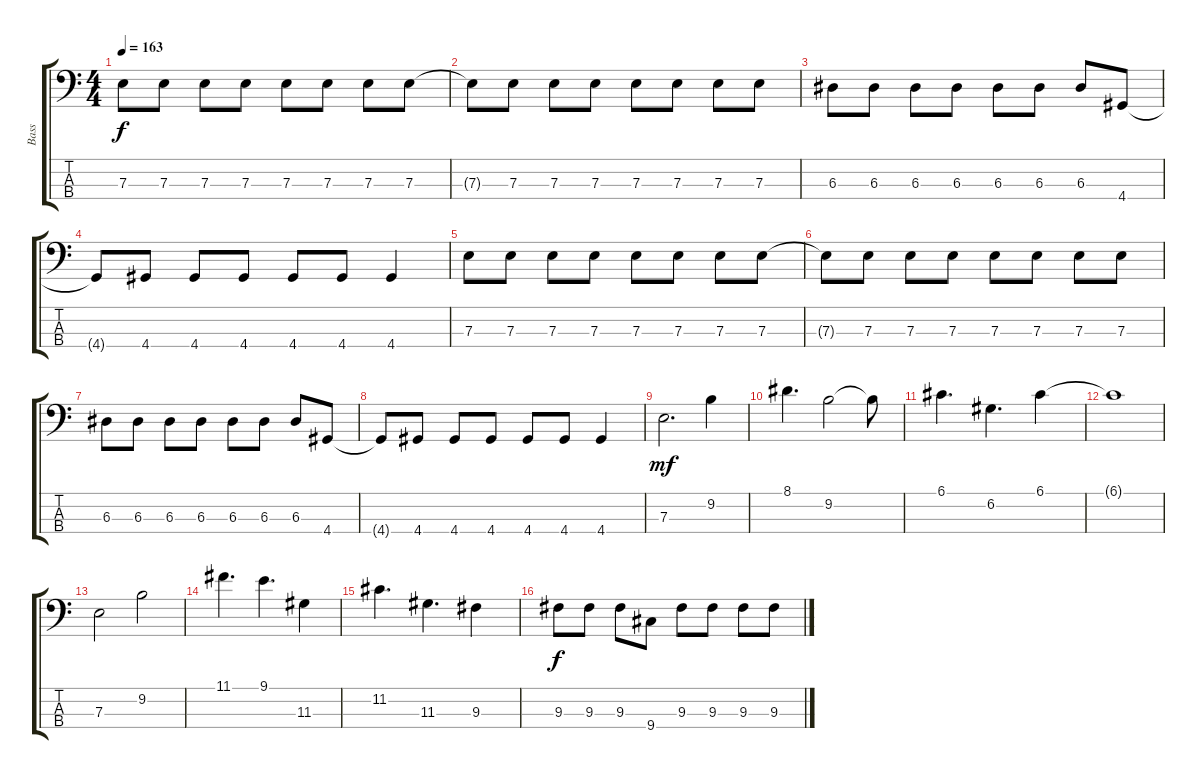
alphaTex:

\track ("Bass" "Bass") {instrument electricbassfinger}
\staff {score tabs}
\tuning (G2 D2 A1 E1) {hide}
\ts (4 4)
\tempo 163
\clef f4
\ks c
7.3.8{dy f} 7.3.8 7.3.8 7.3.8 7.3.8 7.3.8 7.3.8 7.3.8 |
7.3{t}.8 7.3.8 7.3.8 7.3.8 7.3.8 7.3.8 7.3.8 7.3.8 |
6.3.8 6.3.8 6.3.8 6.3.8 6.3.8 6.3.8 6.3.8 4.4.8 |
4.4{t}.8 4.4.8 4.4.8 4.4.8 4.4.8 4.4.8 4.4.4 |
7.3.8 7.3.8 7.3.8 7.3.8 7.3.8 7.3.8 7.3.8 7.3.8 |
7.3{t}.8 7.3.8 7.3.8 7.3.8 7.3.8 7.3.8 7.3.8 7.3.8 |
6.3.8 6.3.8 6.3.8 6.3.8 6.3.8 6.3.8 6.3.8 4.4.8 |
4.4{t}.8 4.4.8 4.4.8 4.4.8 4.4.8 4.4.8 4.4.4 |
7.3.2{d dy mf} 9.2.4 |
8.1.4{d} 9.2.2 9.2{t}.8 |
6.1.4{d} 6.2.4{d} 6.1.4 |
6.1{t}.1 |
7.3.2 9.2.2 |
11.1.4{d} 9.1.4{d} 11.3.4 |
11.2.4{d} 11.3.4{d} 9.3.4 |
9.3.8{dy f} 9.3.8 9.3.8 9.4.8 9.3.8 9.3.8 9.3.8 9.3.8
